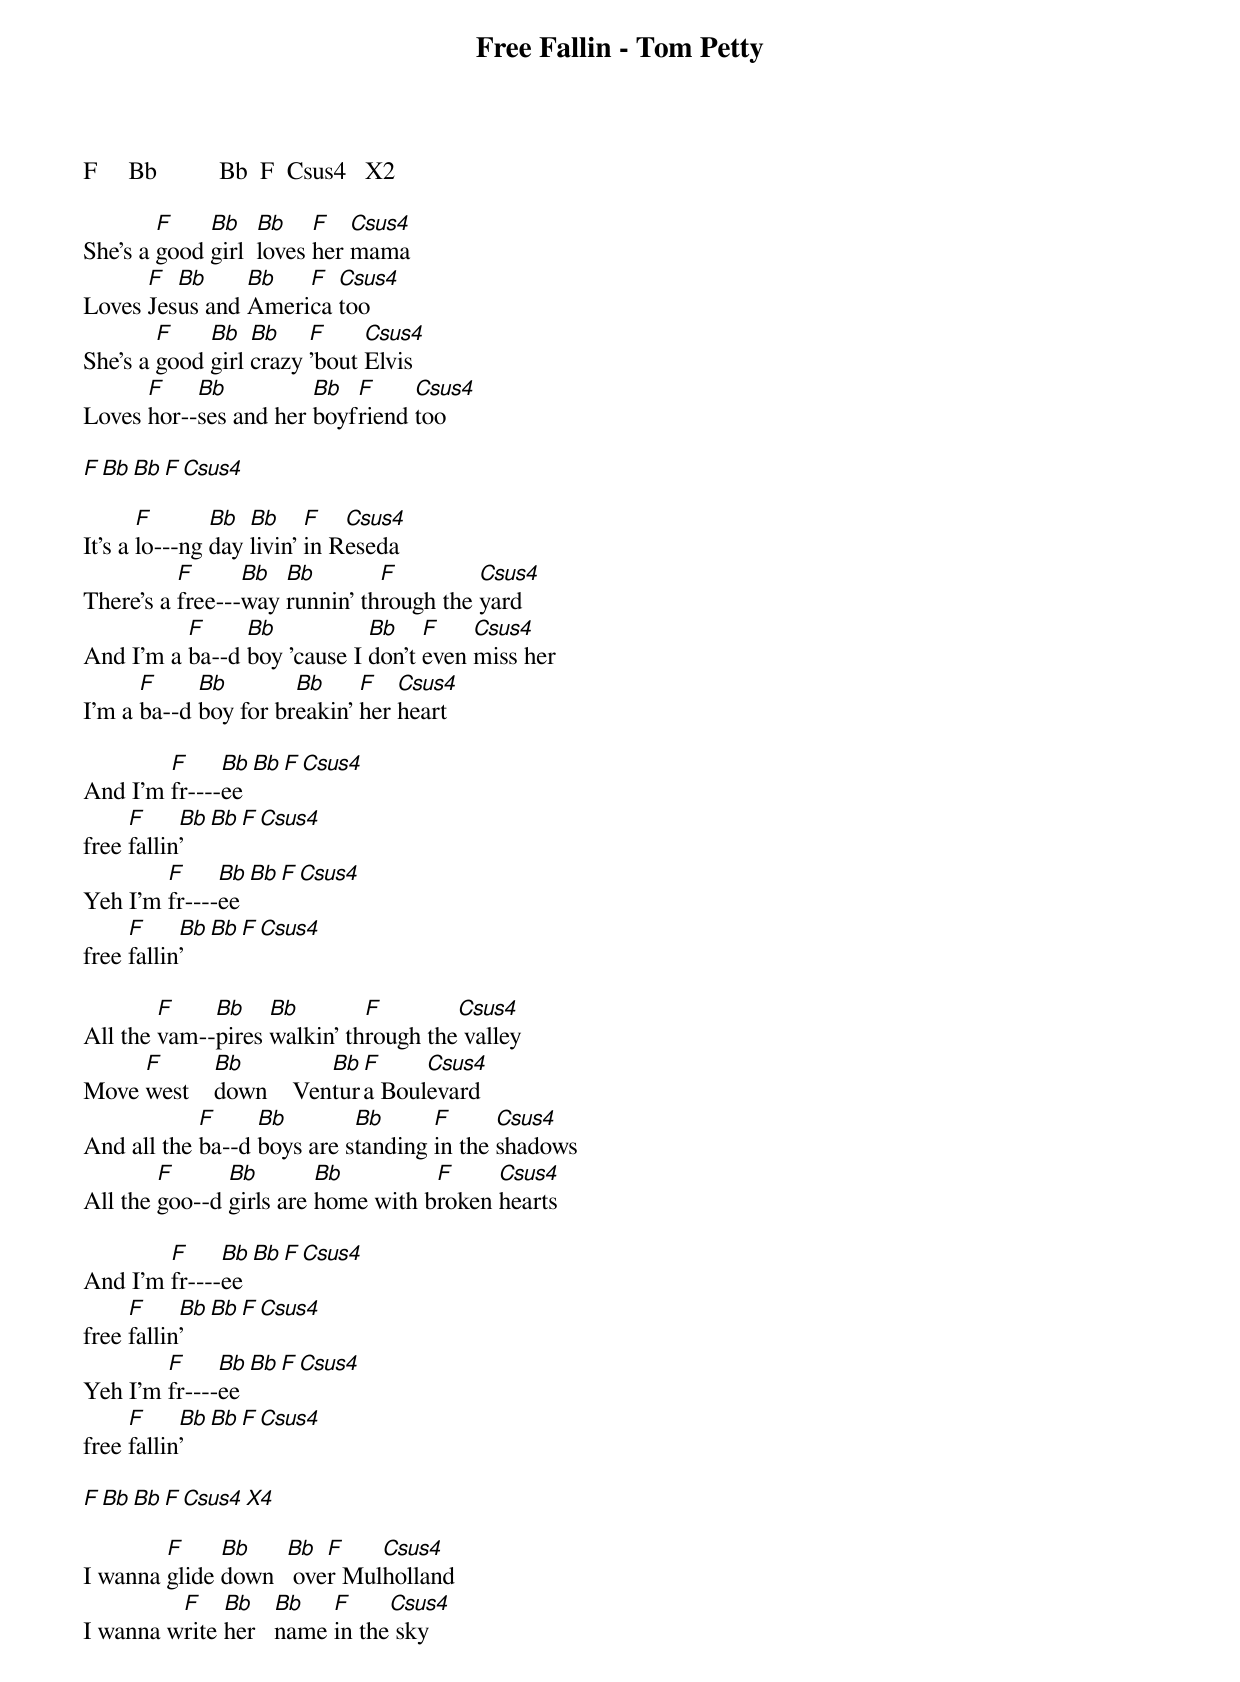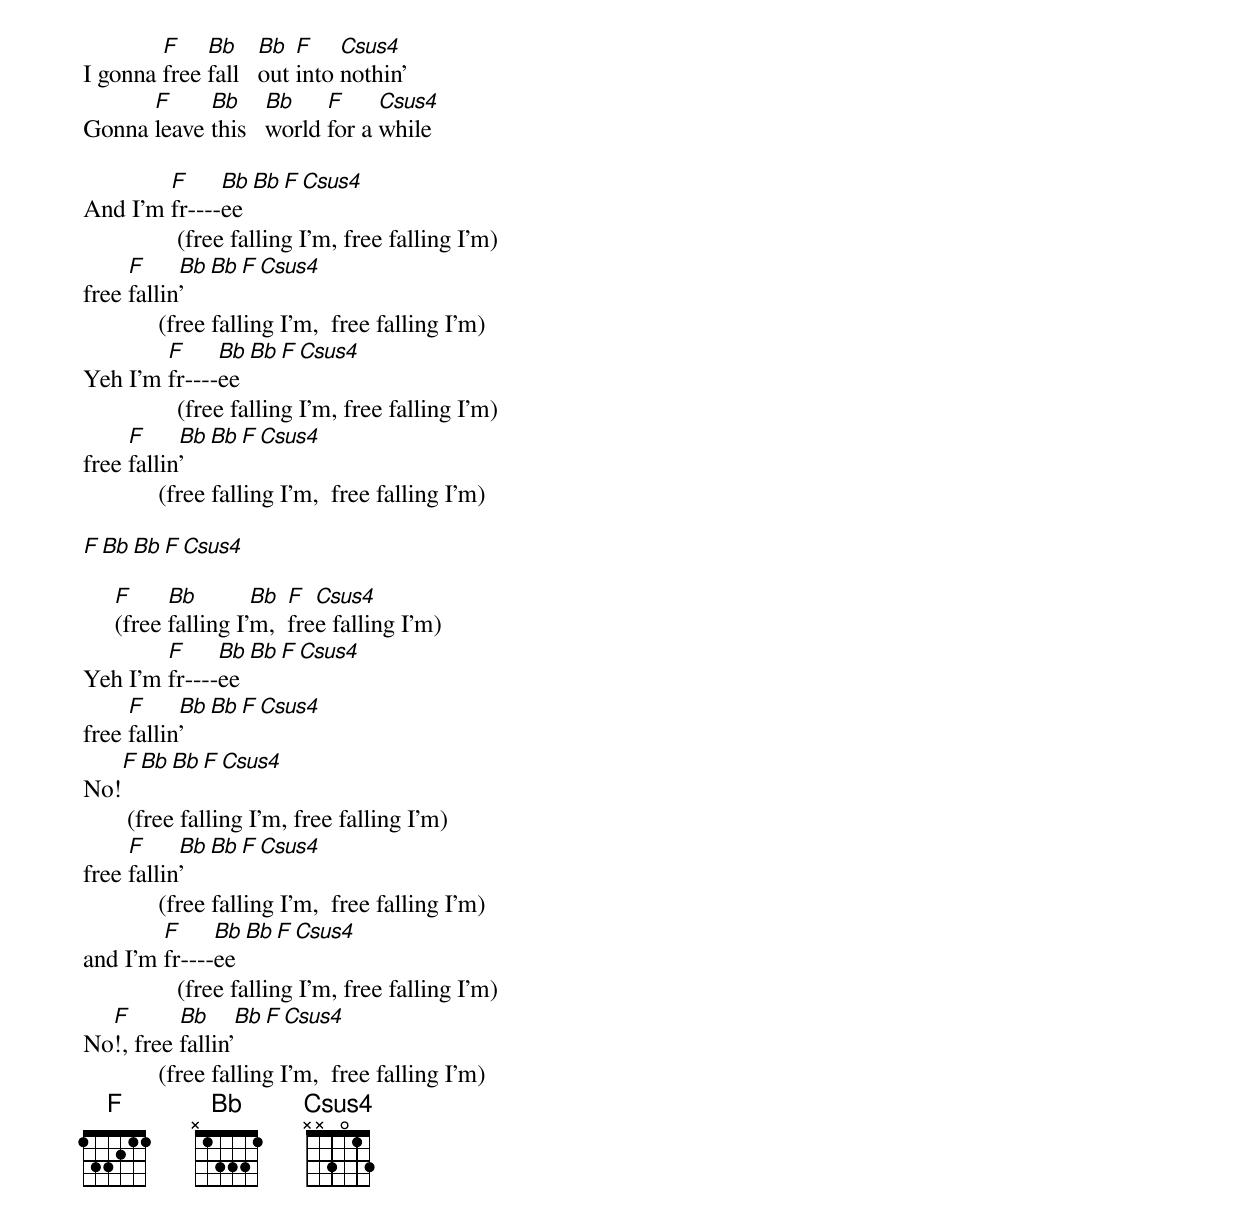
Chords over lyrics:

Free Fallin - Tom Petty

F     Bb          Bb  F  Csus4   X2

        F    Bb    Bb    F   Csus4
She's a good girl  loves her mama
      F  Bb     Bb   F  Csus4
Loves Jesus and America too
        F    Bb   Bb    F     Csus4
She's a good girl crazy 'bout Elvis
      F    Bb          Bb  F     Csus4
Loves hor--ses and her boyfriend too

F     Bb          Bb  F  Csus4

       F       Bb  Bb     F   Csus4
It's a lo---ng day livin' in Reseda
          F      Bb  Bb        F         Csus4
There's a free---way runnin' through the yard
          F     Bb           Bb    F    Csus4
And I'm a ba--d boy 'cause I don't even miss her
      F     Bb        Bb     F   Csus4
I'm a ba--d boy for breakin' her heart

        F     Bb      Bb  F  Csus4
And I'm fr----ee
     F     Bb      Bb  F  Csus4
free fallin'
        F     Bb      Bb  F  Csus4
Yeh I'm fr----ee
     F     Bb      Bb  F  Csus4
free fallin'

        F    Bb    Bb        F        Csus4
All the vam--pires walkin' through the valley
     F       Bb         Bb F     Csus4
Move west    down    Ventura Boulevard
            F     Bb        Bb      F      Csus4
And all the ba--d boys are standing in the shadows
        F      Bb        Bb         F     Csus4
All the goo--d girls are home with broken hearts

        F     Bb      Bb  F  Csus4
And I'm fr----ee
     F     Bb      Bb  F  Csus4
free fallin'
        F     Bb      Bb  F  Csus4
Yeh I'm fr----ee
     F     Bb      Bb  F  Csus4
free fallin'

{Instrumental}
F     Bb          Bb  F  Csus4   X4

        F     Bb    Bb  F    Csus4
I wanna glide down   over Mulholland
         F    Bb    Bb   F     Csus4
I wanna write her   name in the sky
        F    Bb     Bb  F    Csus4
I gonna free fall   out into nothin'
      F     Bb     Bb    F     Csus4
Gonna leave this   world for a while

        F     Bb      Bb  F  Csus4
And I'm fr----ee
               (free falling I'm, free falling I'm)
     F     Bb      Bb  F  Csus4
free fallin'
            (free falling I'm,  free falling I'm)
        F     Bb      Bb  F  Csus4
Yeh I'm fr----ee
               (free falling I'm, free falling I'm)
     F     Bb      Bb  F  Csus4
free fallin'
            (free falling I'm,  free falling I'm)

     F     Bb        Bb  F  Csus4

     F     Bb        Bb  F  Csus4
     (free falling I'm,  free falling I'm)
        F     Bb      Bb  F  Csus4
Yeh I'm fr----ee
     F     Bb      Bb  F  Csus4
free fallin'
        F     Bb      Bb  F  Csus4
No!
       (free falling I'm, free falling I'm)
     F     Bb      Bb  F  Csus4
free fallin'
            (free falling I'm,  free falling I'm)
        F     Bb      Bb  F  Csus4
and I'm fr----ee
               (free falling I'm, free falling I'm)
  F       Bb      Bb  F  Csus4
No!, free fallin'
            (free falling I'm,  free falling I'm)
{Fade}
